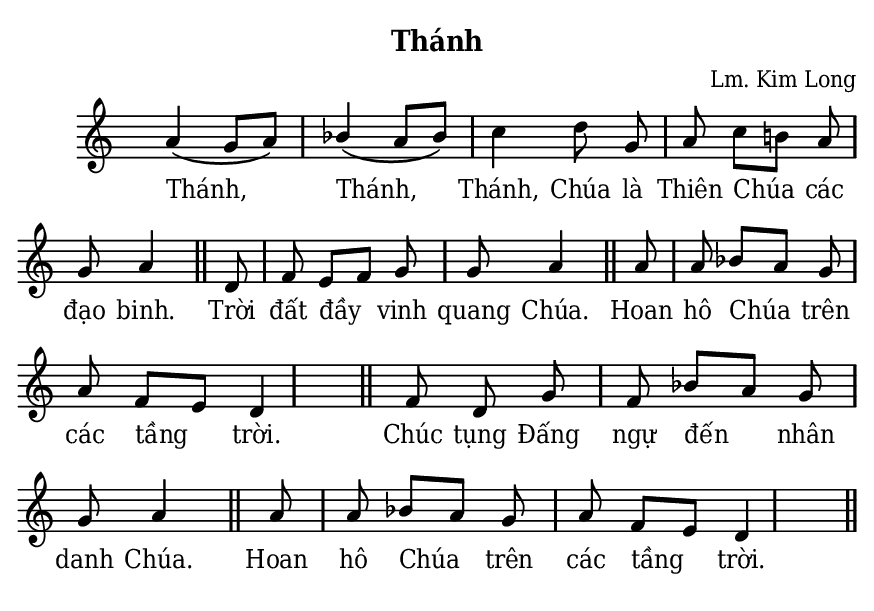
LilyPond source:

% Cài đặt chung\
\version "2.22.1"
\include "english.ly"
\include "gregorian.ly"

\header {
  subtitle = \markup { \huge \bold "Thánh" }
  composer = "Lm. Kim Long"
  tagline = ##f
}

% Nhạc phiên khúc
nhacPhienKhucSop = \relative c'' {
  \autoBeamOff
  a4 (g8 [a]) \once \stemUp bf4 (a8 [bf]) c4 d8 g, a c [b!] a g a4 \bar "||"
  d,8 f e [f] g g a4 \bar "||"
  a8 a bf [a] g a f [e] d4 \bar "||"
  f8 d g f bf [a] g g a4 \bar "||"
  a8 a bf [a] g a f [e] d4 \bar "||"
}

% Lời phiên khúc
loiPhienKhucSop = \lyrics {
  Thánh, Thánh, Thánh,
  Chúa là Thiên Chúa các đạo binh.
  Trời đất đầy vinh quang Chúa.
  Hoan hô Chúa trên các tầng trời.
  Chúc tụng Đấng ngự đến nhân danh Chúa.
  Hoan hô Chúa trên các tầng trời.
}

% Dàn trang
\paper {
  #(set-paper-size "a5")
  top-margin = 3\mm
  bottom-margin = 3\mm
  left-margin = 3\mm
  right-margin = 3\mm
  #(define fonts
	 (make-pango-font-tree "Deja Vu Serif Condensed"
	 		       "Deja Vu Serif Condensed"
			       "Deja Vu Serif Condensed"
			       (/ 20 20)))
}

TongNhip = {
  \key c \major \time 2/4
  \set Timing.beamExceptions = #'()
  \set Timing.baseMoment = #(ly:make-moment 1/4)
}

\score {
  \new ChoirStaff <<
    \new Staff <<
      \new Voice = "beSop" {
        \clef treble \TongNhip \nhacPhienKhucSop
      }
      \new Lyrics \lyricsto beSop \loiPhienKhucSop
    >>
  >>
  \layout {
    \override Staff.TimeSignature.transparent = ##t
    \override Lyrics.LyricSpace.minimum-distance = #1
    \override LyricHyphen.minimum-distance = #2
    \override Score.BarNumber.break-visibility = ##(#f #f #f)
    \override Score.SpacingSpanner.uniform-stretching = ##t
    \override Score.SpacingSpanner.packed-spacing = ##f
    \set Score.defaultBarType = ""
    ragged-last = ##f
    indent = #10
  } 
}
